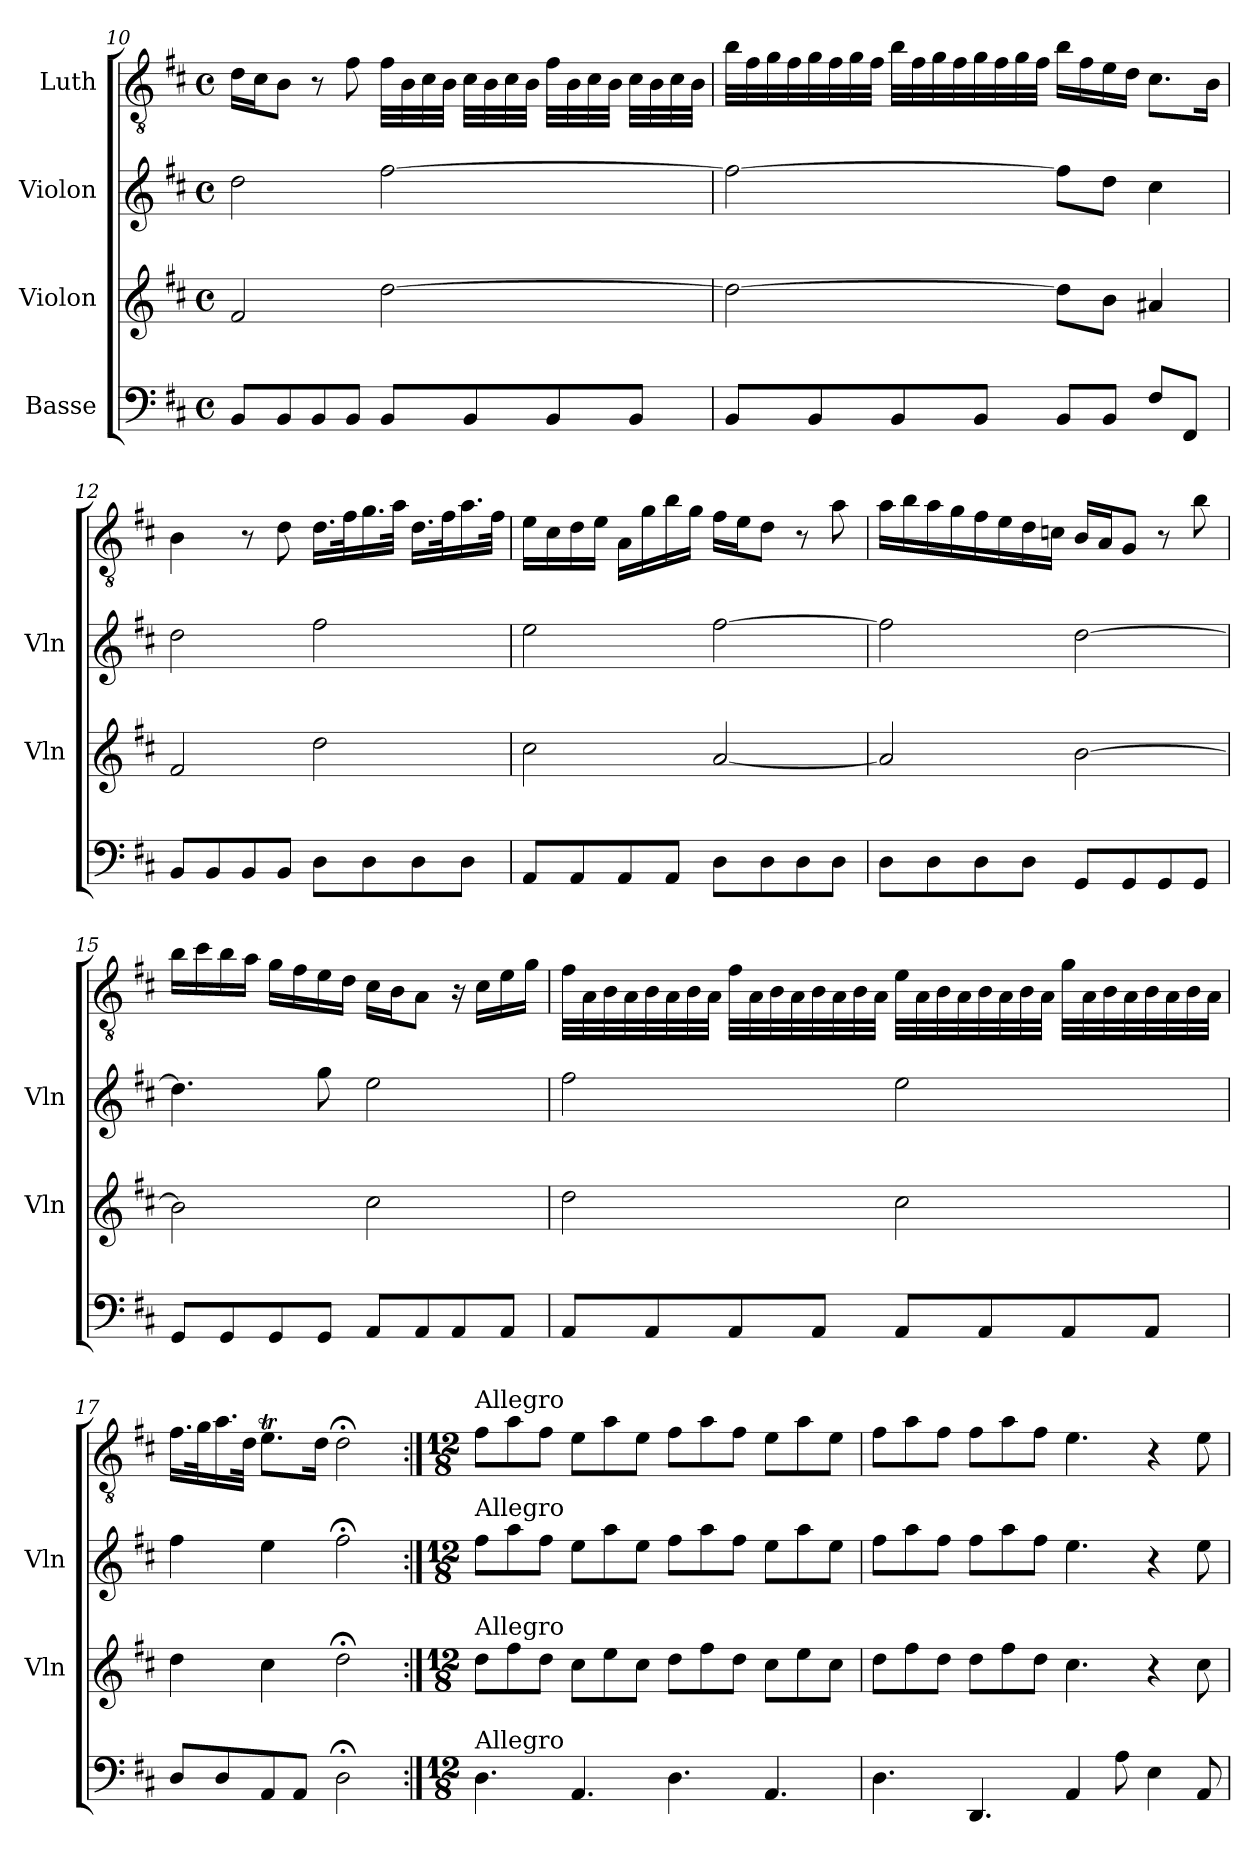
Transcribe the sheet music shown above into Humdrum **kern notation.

**kern	**kern	**kern	**kern
*part4	*part3	*part2	*part1
*staff4	*staff3	*staff2	*staff1
*I"Basse	*I"Violon	*I"Violon	*I"Luth
*	*I'Vln	*I'Vln	*
*clefF4	*clefG2	*clefG2	*clefGv2
*k[f#c#]	*k[f#c#]	*k[f#c#]	*k[f#c#]
*M4/4	*M4/4	*M4/4	*M4/4
*met(c)	*met(c)	*met(c)	*met(c)
=10	=10	=10	=10
8BB/L	2f#/	2dd\	16d\LL
.	.	.	16c#\J
8BB/	.	.	8B\J
8BB/	.	.	8r
8BB/J	.	.	8f#\
8BB/L	[2dd\	[2ff#\	32f#\LLL
.	.	.	32B\
.	.	.	32c#\
.	.	.	32B\JJJ
8BB/	.	.	32c#\LLL
.	.	.	32B\
.	.	.	32c#\
.	.	.	32B\JJJ
8BB/	.	.	32f#\LLL
.	.	.	32B\
.	.	.	32c#\
.	.	.	32B\JJJ
8BB/J	.	.	32c#\LLL
.	.	.	32B\
.	.	.	32c#\
.	.	.	32B\JJJ
=11	=11	=11	=11
8BB/L	2dd\_	2ff#\_	32b\LLL
.	.	.	32f#\
.	.	.	32g\
.	.	.	32f#\
8BB/	.	.	32g\
.	.	.	32f#\
.	.	.	32g\
.	.	.	32f#\JJJ
8BB/	.	.	32b\LLL
.	.	.	32f#\
.	.	.	32g\
.	.	.	32f#\
8BB/J	.	.	32g\
.	.	.	32f#\
.	.	.	32g\
.	.	.	32f#\JJJ
8BB/L	8dd\L]	8ff#\L]	16b\LL
.	.	.	16f#\
8BB/J	8b\J	8dd\J	16e\
.	.	.	16d\JJ
8F#/L	4a#X/	4cc#\	8.c#\L
8FF#/J	.	.	.
.	.	.	16B\Jk
!!LO:LB:g=z
=12	=12	=12	=12
8BB/L	2f#/	2dd\	4B\
8BB/	.	.	.
8BB/	.	.	8r
8BB/J	.	.	8d\
8D\L	2dd\	2ff#\	16.d\LL
.	.	.	32f#\K
8D\	.	.	16.g\
.	.	.	32a\JJk
8D\	.	.	16.d\LL
.	.	.	32f#\K
8D\J	.	.	16.a\
.	.	.	32f#\JJk
=13	=13	=13	=13
8AA/L	2cc#\	2ee\	16e\LL
.	.	.	16c#\
8AA/	.	.	16d\
.	.	.	16e\JJ
8AA/	.	.	16A\LL
.	.	.	16g\
8AA/J	.	.	16b\
.	.	.	16g\JJ
8D\L	[2a/	[2ff#\	16f#\LL
.	.	.	16e\J
8D\	.	.	8d\J
8D\	.	.	8r
8D\J	.	.	8a\
=14	=14	=14	=14
8D\L	2a/]	2ff#\]	16a\LL
.	.	.	16b\
8D\	.	.	16a\
.	.	.	16g\
8D\	.	.	16f#\
.	.	.	16e\
8D\J	.	.	16d\
.	.	.	16cn\JJ
8GG/L	[2b\	[2dd\	16B/LL
.	.	.	16A/J
8GG/	.	.	8G/J
8GG/	.	.	8r
8GG/J	.	.	8b\
!!LO:LB:g=z
=15	=15	=15	=15
8GG/L	2b\]	4.dd\]	16b\LL
.	.	.	16cc#\
8GG/	.	.	16b\
.	.	.	16a\JJ
8GG/	.	.	16g\LL
.	.	.	16f#\
8GG/J	.	8gg\	16e\
.	.	.	16d\JJ
8AA/L	2cc#\	2ee\	16c#\LL
.	.	.	16B\J
8AA/	.	.	8A\J
8AA/	.	.	16r
.	.	.	16c#\LL
8AA/J	.	.	16e\
.	.	.	16g\JJ
=16	=16	=16	=16
8AA/L	2dd\	2ff#\	32f#\LLL
.	.	.	32A\
.	.	.	32B\
.	.	.	32A\
8AA/	.	.	32B\
.	.	.	32A\
.	.	.	32B\
.	.	.	32A\JJJ
8AA/	.	.	32f#\LLL
.	.	.	32A\
.	.	.	32B\
.	.	.	32A\
8AA/J	.	.	32B\
.	.	.	32A\
.	.	.	32B\
.	.	.	32A\JJJ
8AA/L	2cc#\	2ee\	32e\LLL
.	.	.	32A\
.	.	.	32B\
.	.	.	32A\
8AA/	.	.	32B\
.	.	.	32A\
.	.	.	32B\
.	.	.	32A\JJJ
8AA/	.	.	32g\LLL
.	.	.	32A\
.	.	.	32B\
.	.	.	32A\
8AA/J	.	.	32B\
.	.	.	32A\
.	.	.	32B\
.	.	.	32A\JJJ
=17	=17	=17	=17
8D/L	4dd\	4ff#\	16.f#\LL
.	.	.	32g\K
8D/	.	.	16.a\
.	.	.	32d\JJk
8AA/	4cc#\	4ee\	8.eT\L
8AA/J	.	.	.
.	.	.	16d\Jk
2D;<\	2dd;<\	2ff#;<\	2d;<\
!!LO:LB:g=z
=1:|!	=1:|!	=1:|!	=1:|!
*M12/8	*M12/8	*M12/8	*M12/8
*	*	*	*MM162
!	!	!	!LO:TX:a:t=Allegro
!	!	!LO:TX:a:t=Allegro	!
!	!LO:TX:a:t=Allegro	!	!
!LO:TX:a:t=Allegro	!	!	!
4.D\	8dd\L	8ff#\L	8f#\L
.	8ff#\	8aa\	8a\
.	8dd\J	8ff#\J	8f#\J
4.AA/	8cc#\L	8ee\L	8e\L
.	8ee\	8aa\	8a\
.	8cc#\J	8ee\J	8e\J
4.D\	8dd\L	8ff#\L	8f#\L
.	8ff#\	8aa\	8a\
.	8dd\J	8ff#\J	8f#\J
4.AA/	8cc#\L	8ee\L	8e\L
.	8ee\	8aa\	8a\
.	8cc#\J	8ee\J	8e\J
=2	=2	=2	=2
4.D\	8dd\L	8ff#\L	8f#\L
.	8ff#\	8aa\	8a\
.	8dd\J	8ff#\J	8f#\J
4.DD/	8dd\L	8ff#\L	8f#\L
.	8ff#\	8aa\	8a\
.	8dd\J	8ff#\J	8f#\J
4AA/	4.cc#\	4.ee\	4.e\
8A\	.	.	.
4E\	4r	4r	4r
8AA/	8cc#\	8ee\	8e\
=	=	=	=
*-	*-	*-	*-
